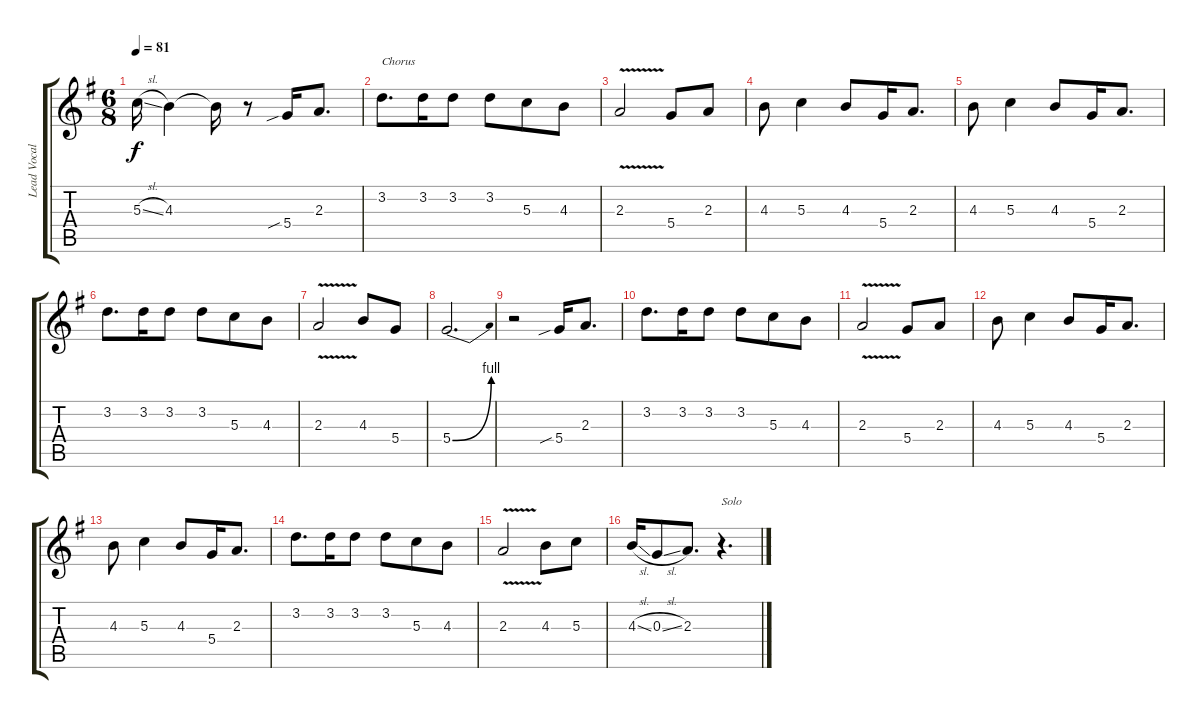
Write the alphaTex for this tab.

\track ("Lead Vocals" "Lead Vocal") {instrument overdrivenguitar}
\staff {score tabs}
\tuning (E4 B3 G3 D3 A2 E2) {hide}
\ts (6 8)
\tempo 81
\clef g2
\ks g
5.3{sl}.16{dy f} 4.3.4 4.3{t}.16 r.8 5.4{sib}.16 2.3.8{d} |
3.2.8{d txt "Chorus"} 3.2.16 3.2.8 3.2.8 5.3.8 4.3.8 |
2.3{v}.2 5.4.8 2.3.8 |
4.3.8 5.3.4 4.3.8 5.4.16 2.3.8{d} |
4.3.8 5.3.4 4.3.8 5.4.16 2.3.8{d} |
3.2.8{d} 3.2.16 3.2.8 3.2.8 5.3.8 4.3.8 |
2.3{v}.2 4.3.8 5.4.8 |
5.4{be (bend 0 0 60 4)}.2{d} |
r.2 5.4{sib}.16 2.3.8{d} |
3.2.8{d} 3.2.16 3.2.8 3.2.8 5.3.8 4.3.8 |
2.3{v}.2 5.4.8 2.3.8 |
4.3.8 5.3.4 4.3.8 5.4.16 2.3.8{d} |
4.3.8 5.3.4 4.3.8 5.4.16 2.3.8{d} |
3.2.8{d} 3.2.16 3.2.8 3.2.8 5.3.8 4.3.8 |
2.3{v}.2 4.3.8 5.3.8 |
4.3{sl}.16 0.3{sl}.8 2.3.8{d} r.4{d txt "Solo"}
